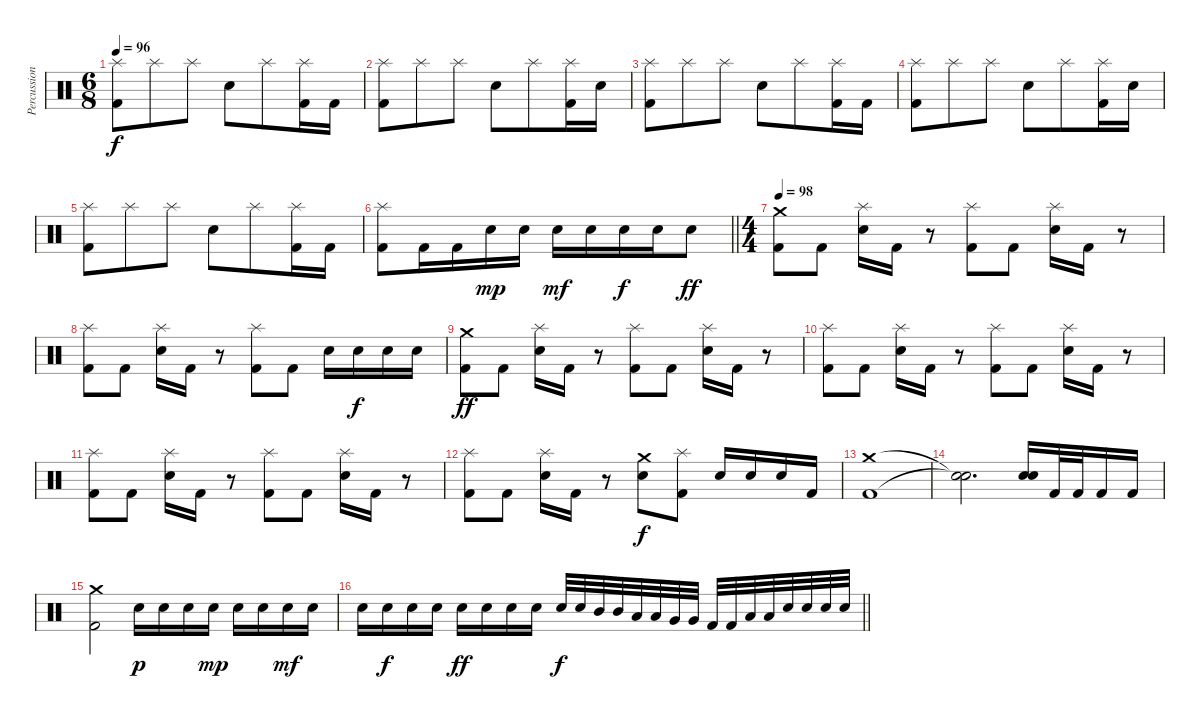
\track ("Percussion" "Percussion") {instrument percussion}
\staff {score}
\articulation defaults
\ts (6 8)
\tempo 96
\clef neutral
\ks c
("Splash (hit)" "Kick (hit) 2").8{dy f} "Splash (hit)".8 "Splash (hit)".8 "Electric Snare (hit)".8 "Splash (hit)".8 ("Splash (hit)" "Kick (hit) 2").16 "Kick (hit) 2".16 |
("Splash (hit)" "Kick (hit) 2").8 "Splash (hit)".8 "Splash (hit)".8 "Electric Snare (hit)".8 "Splash (hit)".8 ("Splash (hit)" "Kick (hit) 2").16 "Electric Snare (hit)".16 |
("Splash (hit)" "Kick (hit) 2").8 "Splash (hit)".8 "Splash (hit)".8 "Electric Snare (hit)".8 "Splash (hit)".8 ("Splash (hit)" "Kick (hit) 2").16 "Kick (hit) 2".16 |
("Splash (hit)" "Kick (hit) 2").8 "Splash (hit)".8 "Splash (hit)".8 "Electric Snare (hit)".8 "Splash (hit)".8 ("Splash (hit)" "Kick (hit) 2").16 "Electric Snare (hit)".16 |
("Splash (hit)" "Kick (hit) 2").8 "Splash (hit)".8 "Splash (hit)".8 "Electric Snare (hit)".8 "Splash (hit)".8 ("Splash (hit)" "Kick (hit) 2").16 "Kick (hit) 2".16 |
\barLineRight lightlight
("Splash (hit)" "Kick (hit) 2").8 "Kick (hit) 2".16 "Kick (hit) 2".16 "Electric Snare (hit)".16{dy mp} "Electric Snare (hit)".16 "Electric Snare (hit)".16{dy mf} "Electric Snare (hit)".16 "Electric Snare (hit)".16{dy f} "Electric Snare (hit)".16 "Electric Snare (hit)".8{dy ff} |
\ts (4 4)
\tempo 98
("Crash medium (hit)" "Kick (hit) 2").8 "Kick (hit) 2".8 ("Splash (hit)" "Electric Snare (hit)").16 "Kick (hit) 2".16 r.8 ("Splash (hit)" "Kick (hit) 2").8 "Kick (hit) 2".8 ("Splash (hit)" "Electric Snare (hit)").16 "Kick (hit) 2".16 r.8 |
("Splash (hit)" "Kick (hit) 2").8 "Kick (hit) 2".8 ("Splash (hit)" "Electric Snare (hit)").16 "Kick (hit) 2".16 r.8 ("Splash (hit)" "Kick (hit) 2").8 "Kick (hit) 2".8 "Electric Snare (hit)".16 "Electric Snare (hit)".16{dy f} "Electric Snare (hit)".16 "Electric Snare (hit)".16 |
("Crash medium (hit)" "Kick (hit) 2").8{dy ff} "Kick (hit) 2".8 ("Splash (hit)" "Electric Snare (hit)").16 "Kick (hit) 2".16 r.8 ("Splash (hit)" "Kick (hit) 2").8 "Kick (hit) 2".8 ("Splash (hit)" "Electric Snare (hit)").16 "Kick (hit) 2".16 r.8 |
("Splash (hit)" "Kick (hit) 2").8 "Kick (hit) 2".8 ("Splash (hit)" "Electric Snare (hit)").16 "Kick (hit) 2".16 r.8 ("Splash (hit)" "Kick (hit) 2").8 "Kick (hit) 2".8 ("Splash (hit)" "Electric Snare (hit)").16 "Kick (hit) 2".16 r.8 |
("Splash (hit)" "Kick (hit) 2").8 "Kick (hit) 2".8 ("Splash (hit)" "Electric Snare (hit)").16 "Kick (hit) 2".16 r.8 ("Splash (hit)" "Kick (hit) 2").8 "Kick (hit) 2".8 ("Splash (hit)" "Electric Snare (hit)").16 "Kick (hit) 2".16 r.8 |
("Splash (hit)" "Kick (hit) 2").8 "Kick (hit) 2".8 ("Splash (hit)" "Electric Snare (hit)").16 "Kick (hit) 2".16 r.8 ("Crash medium (hit)" "Electric Snare (hit)").8{dy f} ("Splash (hit)" "Kick (hit) 2").8 "Electric Snare (hit)".16 "Electric Snare (hit)".16 "Electric Snare (hit)".16 "Kick (hit) 2".16 |
("Crash medium (hit)" "Kick (hit) 2").1 |
("Snare (hit)"{t} "Snare (hit)"{t}).2{d} ("Electric Snare (hit)" "Electric Snare (hit)").16{bd 120} "Kick (hit) 2".32 "Kick (hit) 2".32 "Kick (hit) 2".16 "Kick (hit) 2".16 |
("Crash medium (hit)" "Kick (hit) 2").2 "Electric Snare (hit)".16{dy p} "Electric Snare (hit)".16 "Electric Snare (hit)".16 "Electric Snare (hit)".16{dy mp} "Electric Snare (hit)".16 "Electric Snare (hit)".16 "Electric Snare (hit)".16{dy mf} "Electric Snare (hit)".16 |
\barLineRight lightlight "Electric Snare (hit)".16 "Electric Snare (hit)".16{dy f} "Electric Snare (hit)".16 "Electric Snare (hit)".16 "Electric Snare (hit)".16{dy ff} "Electric Snare (hit)".16 "Electric Snare (hit)".16 "Electric Snare (hit)".16 "Electric Snare (hit)".32{dy f} "Electric Snare (hit)".32 "Mid Tom (hit)".32 "Mid Tom (hit)".32 "Low Tom (hit)".32 "Low Tom (hit)".32 "Very Low Tom (hit)".32 "Very Low Tom (hit)".32 "Kick (hit) 2".32 "Kick (hit) 2".32 "Low Tom (hit)".32 "Low Tom (hit)".32 "Electric Snare (hit)".32 "Electric Snare (hit)".32 "Electric Snare (hit)".32 "Electric Snare (hit)".32
